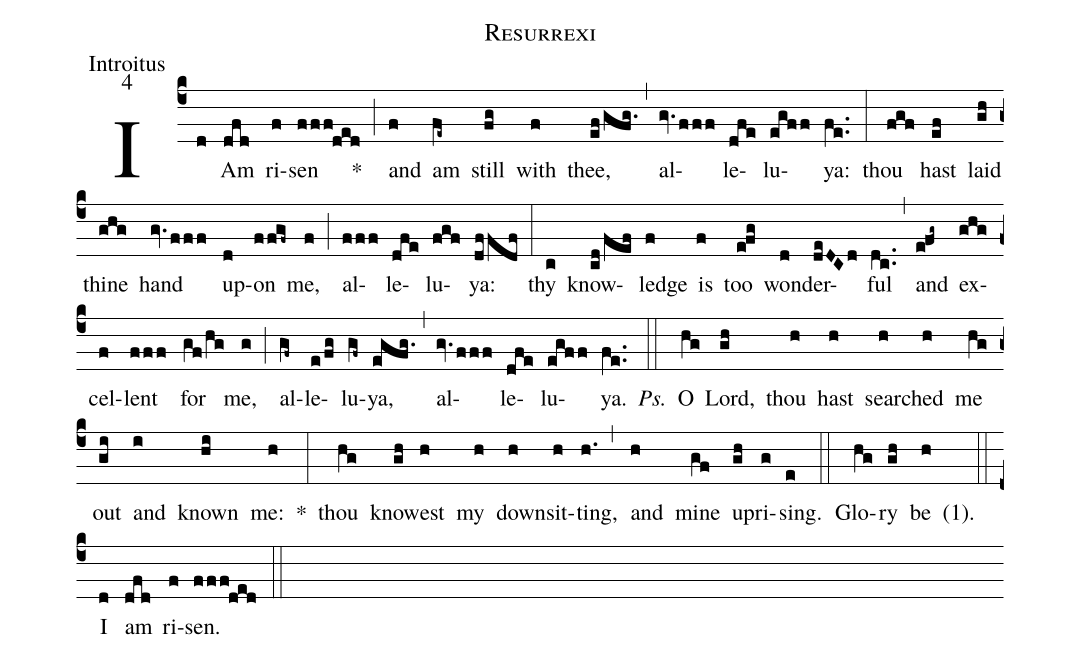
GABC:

name:Resurrexi;
office-part:Introitus;
mode:4;
%%
(c4) I(d) Am(dfd) ri(f)sen(fff!ded) *(;) and(f) am(fe~) still(fg) with(f) thee,(ef/gfg.) (,) al(gv./fff)le(dfe)lu(egff)ya:(fe..) (:) thou(fgf) hast(ef) laid(gh) thine(ghg) hand(gv./fff) up(d)on(ffgf~) me,(f) (;) al(fff)le(dfe)lu(fgf)ya:(dffdf) (:) thy(c) know(cd/fef)ledge(f) is(f) too(e!fg) won(d)der(deDCd)ful(dc..) (,) and(e!fg~) ex(ghg)cel(f)lent(fff) for(gf/hg) me,(g) (;) al(gf~)le(e/fg)lu(gf~)ya,(egfg.) (,) al(gv.fff)le(dfe)lu(egff)ya.(fe..) <i>Ps.</i>(::) O(hg) Lord,(gh) thou(h) hast(h) sear(h)ched(h) me(hg) out(gi) and(i) known(hi) me:(h) *(:) thou(hg) know(gh)est(h) my(h) down(h)sit(h)ting,(h.) (,) and(h) mine(gf) up(gh)ri(g)sing.(e) (::) Glo(hg)ry(gh) be(h) <v>(</v>1<v>)</v>.() (::) I(d) am(dfd) ri(f)sen.(fff!ded) (::)
